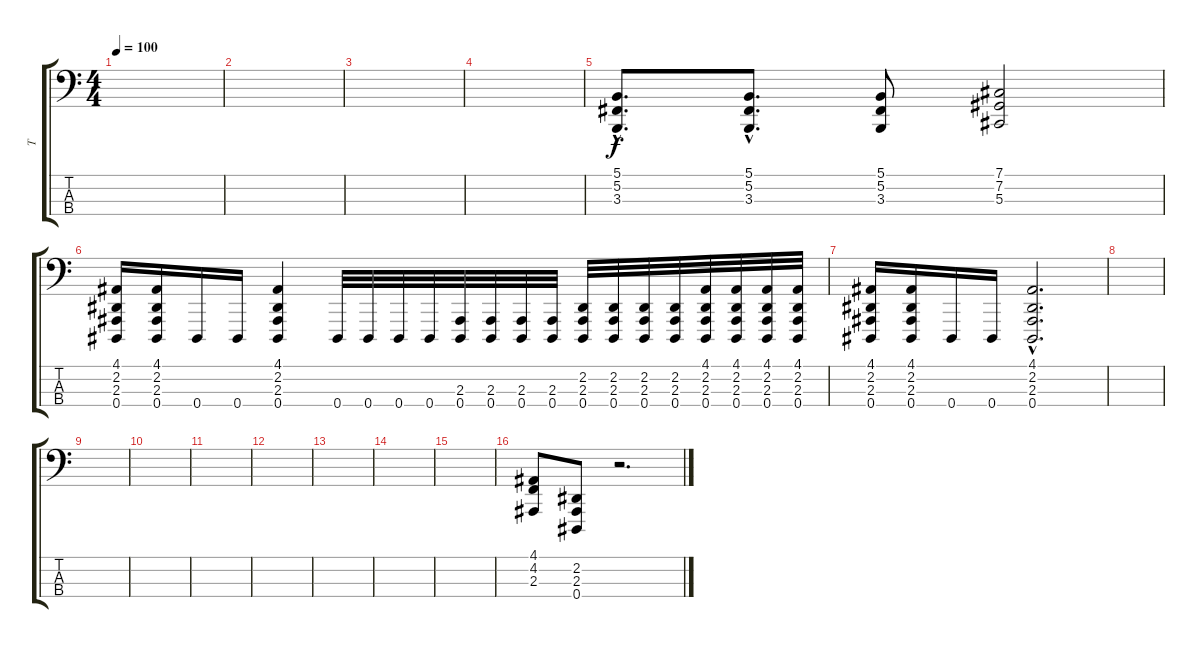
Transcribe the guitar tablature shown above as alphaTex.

\track ("T" "T") {instrument timpani}
\staff {score tabs}
\tuning (Gb2 Db2 Ab1 Eb1) {hide}
\ts (4 4)
\tempo 100
\clef f4
\ks c
|
|
|
|
(5.1{hac} 5.2{hac} 3.3{hac}).8{d} (5.1{hac} 5.2{hac} 3.3{hac}).8{d} (5.1 5.2 3.3).8 (7.1 7.2 5.3).2 |
(4.1 2.2 2.3 0.4).16 (4.1 2.2 2.3 0.4).16 0.4.16 0.4.16 (4.1 2.2 2.3 0.4).4 0.4.32 0.4.32 0.4.32 0.4.32 (2.3 0.4).32 (2.3 0.4).32 (2.3 0.4).32 (2.3 0.4).32 (2.2 2.3 0.4).32 (2.2 2.3 0.4).32 (2.2 2.3 0.4).32 (2.2 2.3 0.4).32 (4.1 2.2 2.3 0.4).32 (4.1 2.2 2.3 0.4).32 (4.1 2.2 2.3 0.4).32 (4.1 2.2 2.3 0.4).32 |
(4.1 2.2 2.3 0.4).16 (4.1 2.2 2.3 0.4).16 0.4.16 0.4.16 (4.1{hac} 2.2{hac} 2.3{hac} 0.4{hac}).2{d} |
|
|
|
|
|
|
|
|
(4.1 4.2 2.3).8 (2.2 2.3 0.4).8 r.2{d}
